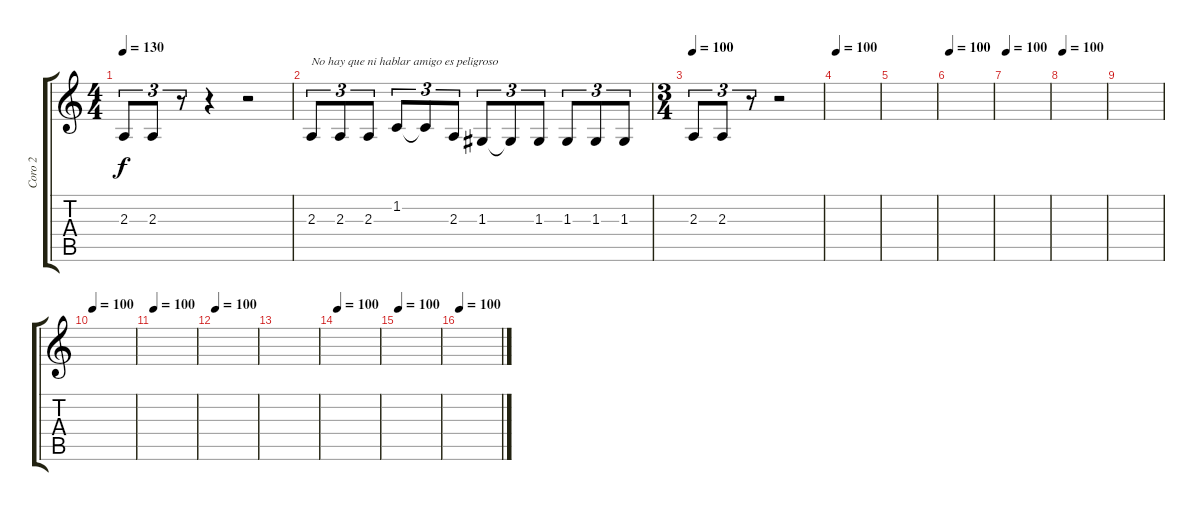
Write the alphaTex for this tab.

\track ("Coro 2" "Coro 2") {instrument choiraahs}
\staff {score tabs}
\tuning (E4 B3 G3 D3 A2 E2) {hide}
\ts (4 4)
\tempo 130
\clef g2
\ks c
2.3.8{tu (3 2) dy f} 2.3.8{tu (3 2)} r.8{tu (3 2)} r.4 r.2 |
2.3.8{tu (3 2) txt "No hay que ni hablar amigo es peligroso"} 2.3.8{tu (3 2)} 2.3.8{tu (3 2)} 1.2.8{tu (3 2)} 1.2{t}.8{tu (3 2)} 2.3.8{tu (3 2)} 1.3.8{tu (3 2)} 1.3{t}.8{tu (3 2)} 1.3.8{tu (3 2)} 1.3.8{tu (3 2)} 1.3.8{tu (3 2)} 1.3.8{tu (3 2)} |
\ts (3 4)
\tempo 100
2.3.8{tu (3 2)} 2.3.8{tu (3 2)} r.8{tu (3 2)} r.2 |
\tempo 100
|
|
\tempo 100
|
\tempo 100
|
\tempo 100
|
|
\tempo 100
|
\tempo 100
|
\tempo 100
|
|
\tempo 100
|
\tempo 100
|
\tempo 100
